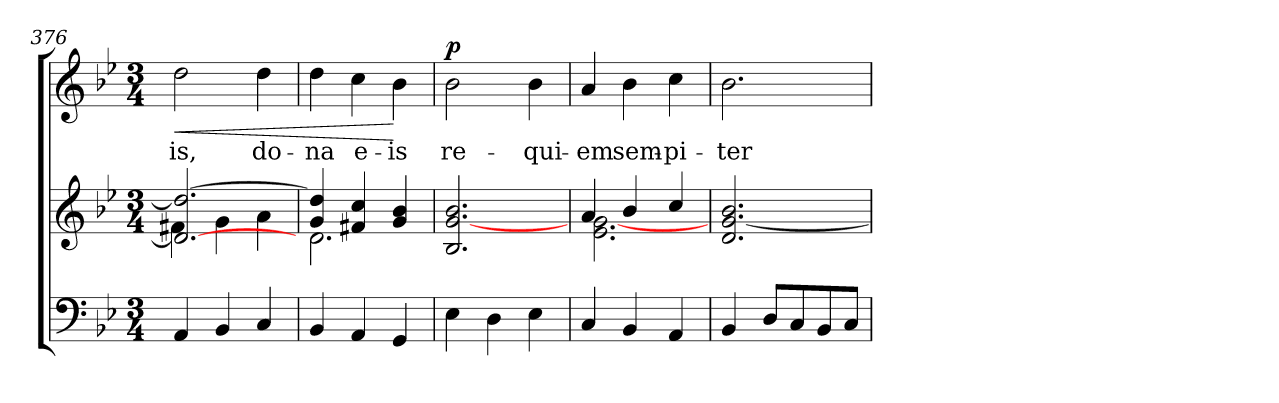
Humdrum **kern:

**kern	**kern	**kern	**text	**dynam
*part2	*part2	*part1	*part1	*part1
*staff3	*staff2	*staff1	*staff1	*staff1
*clefF4	*clefG2	*clefG2	*	*
*	*	*ITrd7c12	*	*
*k[b-e-]	*k[b-e-]	*k[b-e-]	*	*
*B-:	*B-:	*B-:	*	*
*M3/4	*M3/4	*M3/4	*	*
=376	=376	=376	=376	=376
*	*^	*	*	*
!	!	!	!	!LO:LY:b	!LO:HP:b
4AA/	2.d/_ 2.dd/_	4f#X\	2d\	-is,	<
4BB-/	.	4g\	.	.	.
!	!	!	!	!LO:LY:b	!
4C/	.	4a\	4d\	do-	.
=377	=377	=377	=377	=377	=377
!	!	!	!	!LO:LY:b	!
4BB-/	4g/ 4dd/]	2.d\	4d\	-na	.
!	!	!	!	!LO:LY:b	!
4AA/	4f#X/ 4cc/	.	4c\	e-	.
!	!	!	!	!LO:LY:b	!
4GG/	4g/ 4b-/	.	4B-\	-is	[
*	*v	*v	*	*	*
=378	=378	=378	=378	=378
!	!	!	!LO:LY:b	!LO:DY:a
4E-\	2.B-/ [2.g/ 2.b-/	2B-\	re-	p
4D\	.	.	.	.
!	!	!	!LO:LY:b	!
4E-\	.	4B-\	-qui-	.
=379	=379	=379	=379	=379
*	*^	*	*	*
!	!	!	!	!LO:LY:b	!
4C/	4a/	2.e-\ [<2.g\	4A/	-em	.
!	!	!	!	!LO:LY:b	!
4BB-/	4b-/	.	4B-\	sem-	.
!	!	!	!	!LO:LY:b	!
4AA/	4cc/	.	4c\	-pi-	.
*	*v	*v	*	*	*
=380	=380	=380	=380	=380
!	!	!	!LO:LY:b	!
4BB-/	2.d/ [2.g/ 2.b-/	2.B-\	-ter-	.
8D/L	.	.	.	.
8C/	.	.	.	.
8BB-/	.	.	.	.
8C/J	.	.	.	.
=	=	=	=	=
*-	*-	*-	*-	*-
